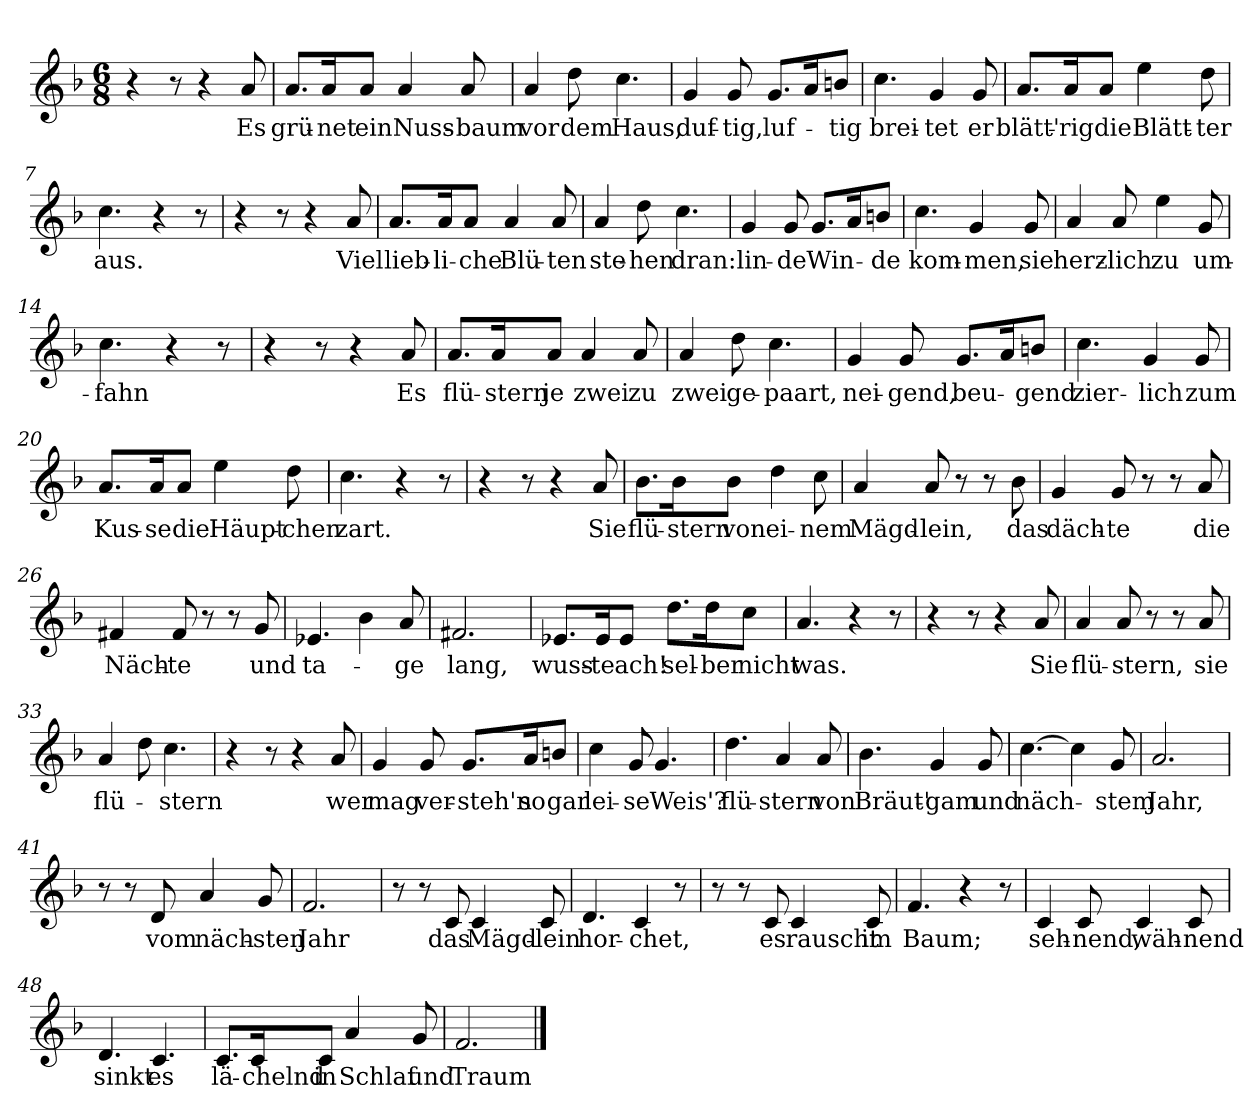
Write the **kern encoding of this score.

**kern	**text
*part1	*part1
*staff1	*staff1
*clefG2	*
*k[b-]	*
*M6/8	*
=1	=1
4r	.
8r	.
4r	.
!	!LO:LY:b
8a/	Es
=2	=2
!	!LO:LY:b
8.a/L	grü-
!	!LO:LY:b
16a/K	-net
!	!LO:LY:b
8a/J	ein
!	!LO:LY:b
4a/	Nuss-
!	!LO:LY:b
8a/	-baum
=3	=3
!	!LO:LY:b
4a/	vor
!	!LO:LY:b
8dd\	dem
!	!LO:LY:b
4.cc\	Haus,
=4	=4
!	!LO:LY:b
4g/	duf-
!	!LO:LY:b
8g/	-tig,
!	!LO:LY:b
8.g/L	luf-
16a/K	.
!	!LO:LY:b
8bn/J	-tig
=5	=5
!	!LO:LY:b
4.cc\	brei-
!	!LO:LY:b
4g/	-tet
!	!LO:LY:b
8g/	er
=6	=6
!	!LO:LY:b
8.a/L	blätt'-
!	!LO:LY:b
16a/K	-rig
!	!LO:LY:b
8a/J	die
!	!LO:LY:b
4ee\	Blätt-
!	!LO:LY:b
8dd\	-ter
=7	=7
!	!LO:LY:b
4.cc\	aus.
4r	.
8r	.
!!LO:LB:g=z
=8	=8
4r	.
8r	.
4r	.
!	!LO:LY:b
8a/	Viel
=9	=9
!	!LO:LY:b
8.a/L	lieb-
!	!LO:LY:b
16a/K	-li-
!	!LO:LY:b
8a/J	-che
!	!LO:LY:b
4a/	Blü-
!	!LO:LY:b
8a/	-ten
=10	=10
!	!LO:LY:b
4a/	ste-
!	!LO:LY:b
8dd\	-hen
!	!LO:LY:b
4.cc\	dran:
=11	=11
!	!LO:LY:b
4g/	lin-
!	!LO:LY:b
8g/	-de
!	!LO:LY:b
8.g/L	Win-
16a/K	.
!	!LO:LY:b
8bn/J	de
=12	=12
!	!LO:LY:b
4.cc\	kom-
!	!LO:LY:b
4g/	-men,
!	!LO:LY:b
8g/	sie
=13	=13
!	!LO:LY:b
4a/	herz-
!	!LO:LY:b
8a/	-lich
!	!LO:LY:b
4ee\	zu
!	!LO:LY:b
8g/	um-
=14	=14
!	!LO:LY:b
4.cc\	-fahn
4r	.
8r	.
=15	=15
4r	.
8r	.
4r	.
!	!LO:LY:b
8a/	Es
!!LO:LB:g=z
=16	=16
!	!LO:LY:b
8.a/L	flü-
!	!LO:LY:b
16a/K	-stern
!	!LO:LY:b
8a/J	je
!	!LO:LY:b
4a/	zwei
!	!LO:LY:b
8a/	zu
=17	=17
!	!LO:LY:b
4a/	zwei
!	!LO:LY:b
8dd\	ge-
!	!LO:LY:b
4.cc\	-paart,
=18	=18
!	!LO:LY:b
4g/	nei-
!	!LO:LY:b
8g/	-gend,
!	!LO:LY:b
8.g/L	beu-
16a/K	.
!	!LO:LY:b
8bn/J	gend
=19	=19
!	!LO:LY:b
4.cc\	zier-
!	!LO:LY:b
4g/	-lich
!	!LO:LY:b
8g/	zum
=20	=20
!	!LO:LY:b
8.a/L	Kus-
!	!LO:LY:b
16a/K	-se
!	!LO:LY:b
8a/J	die
!	!LO:LY:b
4ee\	Häupt-
!	!LO:LY:b
8dd\	-chen
=21	=21
!	!LO:LY:b
4.cc\	zart.
4r	.
8r	.
=22	=22
4r	.
8r	.
4r	.
!	!LO:LY:b
8a/	Sie
!!LO:LB:g=z
=23	=23
!	!LO:LY:b
8.b-\L	flü-
!	!LO:LY:b
16b-\K	-stern
!	!LO:LY:b
8b-\J	von
!	!LO:LY:b
4dd\	ei-
!	!LO:LY:b
8cc\	-nem
=24	=24
!	!LO:LY:b
4a/	Mägd-
!	!LO:LY:b
8a/	-lein,
8r	.
8r	.
!	!LO:LY:b
8b-\	das
=25	=25
!	!LO:LY:b
4g/	däch-
!	!LO:LY:b
8g/	-te
8r	.
8r	.
!	!LO:LY:b
8a/	die
=26	=26
!	!LO:LY:b
4f#X/	Näch-
!	!LO:LY:b
8f#/	-te
8r	.
8r	.
!	!LO:LY:b
8g/	und
=27	=27
!	!LO:LY:b
4.e-X/	ta-
4b-\	.
!	!LO:LY:b
8a/	-ge
=28	=28
!	!LO:LY:b
2.f#X/	lang,
=29	=29
!	!LO:LY:b
8.e-X/L	wuss-
!	!LO:LY:b
16e-/K	-te
!	!LO:LY:b
8e-/J	ach!
!	!LO:LY:b
8.dd\L	sel-
!	!LO:LY:b
16dd\K	-ber
!	!LO:LY:b
8cc\J	nicht
!!LO:LB:g=z
=30	=30
!	!LO:LY:b
4.a/	was.
4r	.
8r	.
=31	=31
4r	.
8r	.
4r	.
!	!LO:LY:b
8a/	Sie
=32	=32
!	!LO:LY:b
4a/	flü-
!	!LO:LY:b
8a/	-stern,
8r	.
8r	.
!	!LO:LY:b
8a/	sie
=33	=33
!	!LO:LY:b
4a/	flü-
8dd\	.
!	!LO:LY:b
4.cc\	-stern
=34	=34
4r	.
8r	.
4r	.
!	!LO:LY:b
8a/	wer
=35	=35
!	!LO:LY:b
4g/	mag
!	!LO:LY:b
8g/	ver-
!	!LO:LY:b
8.g/L	-steh'n
!	!LO:LY:b
16a/K	so
!	!LO:LY:b
8bn/J	gar
=36	=36
!	!LO:LY:b
4cc\	lei-
!	!LO:LY:b
8g/	-se
!	!LO:LY:b
4.g/	Weis'?
=37	=37
!	!LO:LY:b
4.dd\	flü-
!	!LO:LY:b
4a/	-stern
!	!LO:LY:b
8a/	von
!!LO:LB:g=z
=38	=38
!	!LO:LY:b
4.b-\	Bräut'-
!	!LO:LY:b
4g/	-gam
!	!LO:LY:b
8g/	und
=39	=39
!	!LO:LY:b
[4.cc\	näch-
4cc\]	.
!	!LO:LY:b
8g/	-stem
=40	=40
!	!LO:LY:b
2.a/	Jahr,
=41	=41
8r	.
8r	.
!	!LO:LY:b
8d/	vom
!	!LO:LY:b
4a/	näch-
!	!LO:LY:b
8g/	-sten
=42	=42
!	!LO:LY:b
2.f/	Jahr
=43	=43
8r	.
8r	.
!	!LO:LY:b
8c/	das
!	!LO:LY:b
4c/	Mägd-
!	!LO:LY:b
8c/	-lein
=44	=44
!	!LO:LY:b
4.d/	hor-
!	!LO:LY:b
4c/	-chet,
8r	.
=45	=45
8r	.
8r	.
!	!LO:LY:b
8c/	es
!	!LO:LY:b
4c/	rauscht
!	!LO:LY:b
8c/	im
!!LO:LB:g=z
=46	=46
!	!LO:LY:b
4.f/	Baum;
4r	.
8r	.
=47	=47
!	!LO:LY:b
4c/	seh-
!	!LO:LY:b
8c/	-nend,
!	!LO:LY:b
4c/	wäh-
!	!LO:LY:b
8c/	-nend
=48	=48
!	!LO:LY:b
4.d/	sinkt
!	!LO:LY:b
4.c/	es
=49	=49
!	!LO:LY:b
8.c/L	lä-
!	!LO:LY:b
16c/K	-chelnd
!	!LO:LY:b
8c/J	in
!	!LO:LY:b
4a/	Schlaf
!	!LO:LY:b
8g/	und
=50	=50
!	!LO:LY:b
2.f/	Traum
==	==
*-	*-
